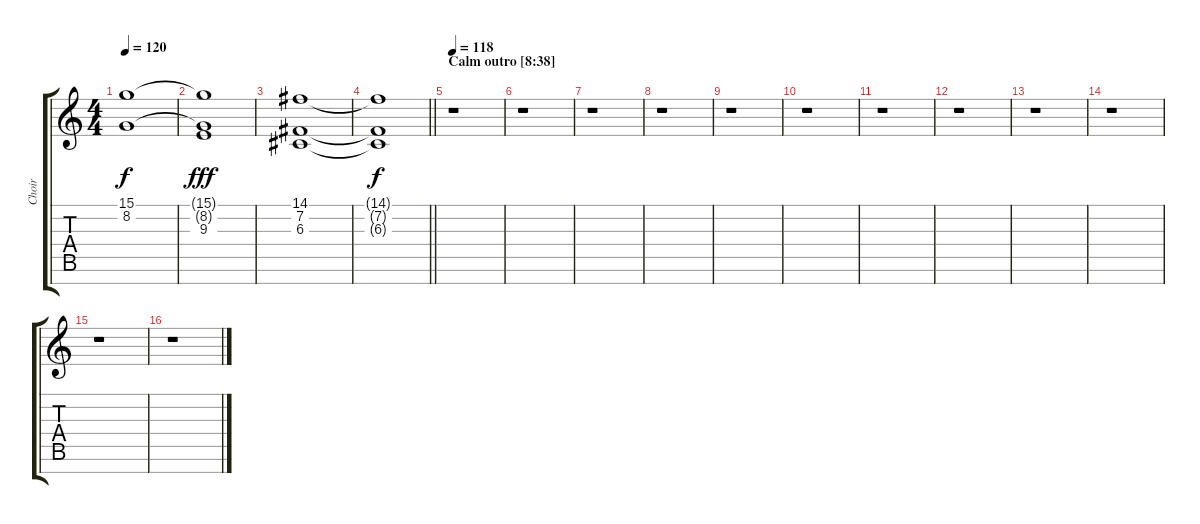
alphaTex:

\track ("Choir" "Choir") {instrument choiraahs}
\staff {score tabs}
\tuning (E4 B3 G3 D3 A2 E2 B1) {hide}
\ts (4 4)
\tempo 120
\clef g2
\ks c
(15.1 8.2).1{dy f} |
(15.1{t} 8.2{t} 9.3).1{dy fff} |
(14.1 7.2 6.3).1 |
\barLineRight lightlight
(14.1{t} 7.2{t} 6.3{t}).1{dy f} |
\section ("" "Calm outro [8:38]")
\tempo 118
r.1 |
r.1 |
r.1 |
r.1 |
r.1 |
r.1 |
r.1 |
r.1 |
r.1 |
r.1 |
r.1 |
r.1
